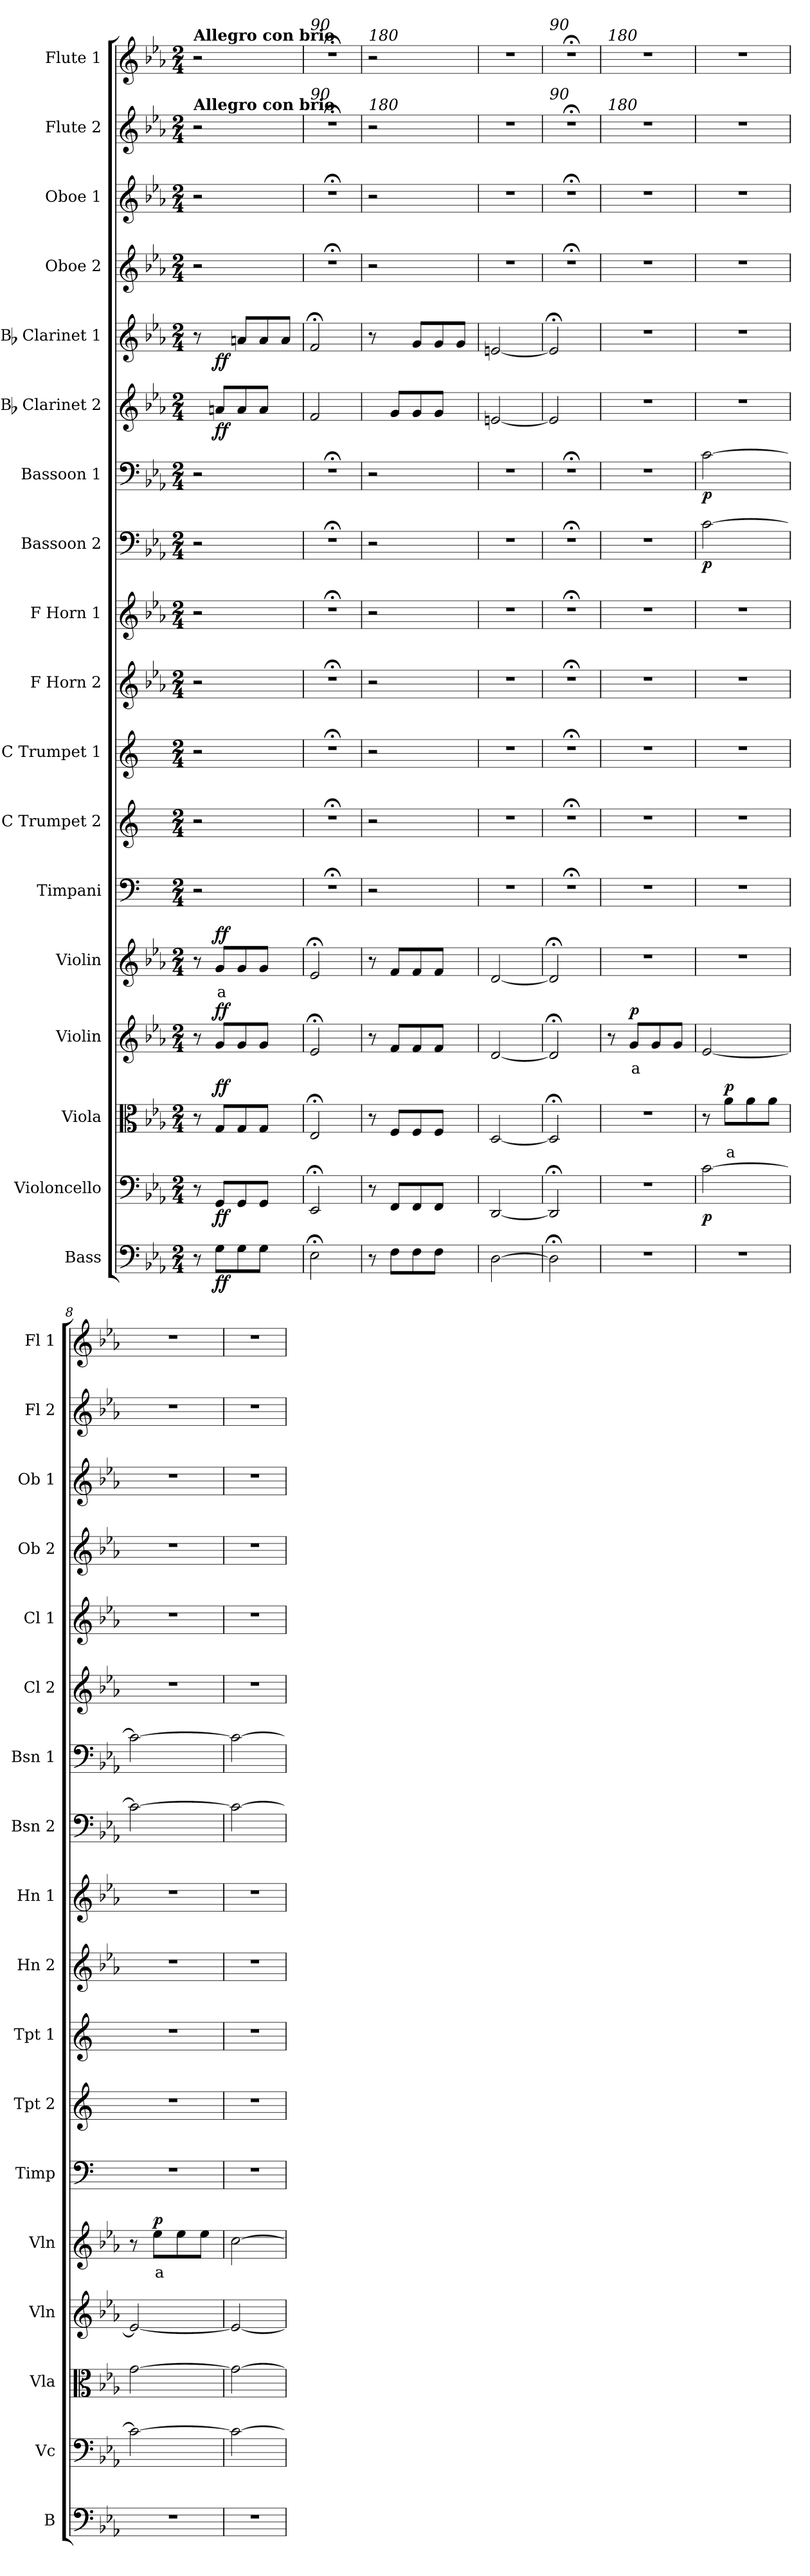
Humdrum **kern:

**kern	**dynam	**kern	**dynam	**kern	**text	**dynam	**kern	**text	**dynam	**kern	**text	**dynam	**kern	**kern	**kern	**kern	**kern	**kern	**dynam	**kern	**dynam	**kern	**dynam	**kern	**dynam	**kern	**kern	**kern	**kern
*part18	*part18	*part17	*part17	*part16	*part16	*part16	*part15	*part15	*part15	*part14	*part14	*part14	*part13	*part12	*part11	*part10	*part9	*part8	*part8	*part7	*part7	*part6	*part6	*part5	*part5	*part4	*part3	*part2	*part1
*staff18	*staff18	*staff17	*staff17	*staff16	*staff16	*staff16	*staff15	*staff15	*staff15	*staff14	*staff14	*staff14	*staff13	*staff12	*staff11	*staff10	*staff9	*staff8	*staff8	*staff7	*staff7	*staff6	*staff6	*staff5	*staff5	*staff4	*staff3	*staff2	*staff1
*I"Bass	*	*I"Violoncello	*	*I"Viola	*	*	*I"Violin	*	*	*I"Violin	*	*	*I"Timpani	*I"C Trumpet 2	*I"C Trumpet 1	*I"F Horn 2	*I"F Horn 1	*I"Bassoon 2	*	*I"Bassoon 1	*	*I"Bb Clarinet 2	*	*I"Bb Clarinet 1	*	*I"Oboe 2	*I"Oboe 1	*I"Flute 2	*I"Flute 1
*I'B	*	*I'Vc	*	*I'Vla	*	*	*I'Vln	*	*	*I'Vln	*	*	*I'Timp	*I'Tpt 2	*I'Tpt 1	*I'Hn 2	*I'Hn 1	*I'Bsn 2	*	*I'Bsn 1	*	*I'Cl 2	*	*I'Cl 1	*	*I'Ob 2	*I'Ob 1	*I'Fl 2	*I'Fl 1
*clefF4	*	*clefF4	*	*clefC3	*	*	*clefG2	*	*	*clefG2	*	*	*clefF4	*clefG2	*clefG2	*clefG2	*clefG2	*clefF4	*	*clefF4	*	*clefG2	*	*clefG2	*	*clefG2	*clefG2	*clefG2	*clefG2
*ITrd7c12	*	*	*	*	*	*	*	*	*	*	*	*	*	*	*	*ITrd4c7	*ITrd4c7	*	*	*	*	*ITrd1c2	*	*ITrd1c2	*	*	*	*	*
*k[b-e-a-]	*	*k[b-e-a-]	*	*k[b-e-a-]	*	*	*k[b-e-a-]	*	*	*k[b-e-a-]	*	*	*k[]	*k[]	*k[]	*k[b-e-a-d-]	*k[b-e-a-d-]	*k[b-e-a-]	*	*k[b-e-a-]	*	*k[b-e-a-d-g-]	*	*k[b-e-a-d-g-]	*	*k[b-e-a-]	*k[b-e-a-]	*k[b-e-a-]	*k[b-e-a-]
*M2/4	*	*M2/4	*	*M2/4	*	*	*M2/4	*	*	*M2/4	*	*	*M2/4	*M2/4	*M2/4	*M2/4	*M2/4	*M2/4	*	*M2/4	*	*M2/4	*	*M2/4	*	*M2/4	*M2/4	*M2/4	*M2/4
=1	=1	=1	=1	=1	=1	=1	=1	=1	=1	=1	=1	=1	=1	=1	=1	=1	=1	=1	=1	=1	=1	=1	=1	=1	=1	=1	=1	=1	=1
!	!	!	!	!	!	!	!	!	!	!	!	!	!	!	!	!	!	!	!	!	!	!	!	!	!	!	!	!	!LO:TX:a:B:t=Allegro con brio
!	!	!	!	!	!	!	!	!	!	!	!	!	!	!	!	!	!	!	!	!	!	!	!	!	!	!	!	!LO:TX:a:B:t=Allegro con brio	!
8r	.	8r	.	8r	.	.	8r	.	.	8r	.	.	2r	2r	2r	2r	2r	2r	.	2r	.	8ryy	.	8r	.	2r	2r	2r	2r
!	!LO:DY:b	!	!LO:DY:b	!	!	!LO:DY:b	!	!	!LO:DY:b	!	!LO:LY:b	!LO:DY:b	!	!	!	!	!	!	!	!	!	!	!LO:DY:b	!	!LO:DY:b	!	!	!	!
8GGL	ff	8GGL	ff	8GL	.	ff	8gL	.	ff	8gL	a	ff	.	.	.	.	.	.	.	.	.	8gnL	ff	8ryy	ff	.	.	.	.
8GG	.	8GG	.	8G	.	.	8g	.	.	8g	.	.	.	.	.	.	.	.	.	.	.	8g	.	8gnL	.	.	.	.	.
8GGJ	.	8GGJ	.	8GJ	.	.	8gJ	.	.	8gJ	.	.	.	.	.	.	.	.	.	.	.	8gJ	.	8g	.	.	.	.	.
8ryy	.	8ryy	.	8ryy	.	.	8ryy	.	.	8ryy	.	.	8ryy	8ryy	8ryy	8ryy	8ryy	8ryy	.	8ryy	.	8ryy	.	8gJ	.	8ryy	8ryy	8ryy	8ryy
=2	=2	=2	=2	=2	=2	=2	=2	=2	=2	=2	=2	=2	=2	=2	=2	=2	=2	=2	=2	=2	=2	=2	=2	=2	=2	=2	=2	=2	=2
!	!	!	!	!	!	!	!	!	!	!	!	!	!	!	!	!	!	!	!	!	!	!	!	!	!	!	!	!	!LO:TX:a:i:t=90
!	!	!	!	!	!	!	!	!	!	!	!	!	!	!	!	!	!	!	!	!	!	!	!	!	!	!	!	!LO:TX:a:i:t=90	!
2EE-;<	.	2EE-;<	.	2E-;<	.	.	2e-;<	.	.	2e-;<	.	.	2r;<	2r;<	2r;<	2r;<	2r;<	2r;<	.	2r;<	.	2e-	.	2e-;<	.	2r;<	2r;<	2r;<	2r;<
=3	=3	=3	=3	=3	=3	=3	=3	=3	=3	=3	=3	=3	=3	=3	=3	=3	=3	=3	=3	=3	=3	=3	=3	=3	=3	=3	=3	=3	=3
!	!	!	!	!	!	!	!	!	!	!	!	!	!	!	!	!	!	!	!	!	!	!	!	!	!	!	!	!	!LO:TX:a:i:t=180
!	!	!	!	!	!	!	!	!	!	!	!	!	!	!	!	!	!	!	!	!	!	!	!	!	!	!	!	!LO:TX:a:i:t=180	!
8r	.	8r	.	8r	.	.	8r	.	.	8r	.	.	2r	2r	2r	2r	2r	2r	.	2r	.	8ryy	.	8r	.	2r	2r	2r	2r
8FFL	.	8FFL	.	8FL	.	.	8fL	.	.	8fL	.	.	.	.	.	.	.	.	.	.	.	8fL	.	8ryy	.	.	.	.	.
8FF	.	8FF	.	8F	.	.	8f	.	.	8f	.	.	.	.	.	.	.	.	.	.	.	8f	.	8fL	.	.	.	.	.
8FFJ	.	8FFJ	.	8FJ	.	.	8fJ	.	.	8fJ	.	.	.	.	.	.	.	.	.	.	.	8fJ	.	8f	.	.	.	.	.
8ryy	.	8ryy	.	8ryy	.	.	8ryy	.	.	8ryy	.	.	8ryy	8ryy	8ryy	8ryy	8ryy	8ryy	.	8ryy	.	8ryy	.	8fJ	.	8ryy	8ryy	8ryy	8ryy
=4	=4	=4	=4	=4	=4	=4	=4	=4	=4	=4	=4	=4	=4	=4	=4	=4	=4	=4	=4	=4	=4	=4	=4	=4	=4	=4	=4	=4	=4
[2DD	.	[2DD	.	[2D	.	.	[2d	.	.	[2d	.	.	2r	2r	2r	2r	2r	2r	.	2r	.	[2dn	.	[2dn	.	2r	2r	2r	2r
=5	=5	=5	=5	=5	=5	=5	=5	=5	=5	=5	=5	=5	=5	=5	=5	=5	=5	=5	=5	=5	=5	=5	=5	=5	=5	=5	=5	=5	=5
!	!	!	!	!	!	!	!	!	!	!	!	!	!	!	!	!	!	!	!	!	!	!	!	!	!	!	!	!	!LO:TX:a:i:t=90
!	!	!	!	!	!	!	!	!	!	!	!	!	!	!	!	!	!	!	!	!	!	!	!	!	!	!	!	!LO:TX:a:i:t=90	!
2DD;<]	.	2DD;<]	.	2D;<]	.	.	2d;<]	.	.	2d;<]	.	.	2r;<	2r;<	2r;<	2r;<	2r;<	2r;<	.	2r;<	.	2d]	.	2d;<]	.	2r;<	2r;<	2r;<	2r;<
=6	=6	=6	=6	=6	=6	=6	=6	=6	=6	=6	=6	=6	=6	=6	=6	=6	=6	=6	=6	=6	=6	=6	=6	=6	=6	=6	=6	=6	=6
!	!	!	!	!	!	!	!	!	!	!	!	!	!	!	!	!	!	!	!	!	!	!	!	!	!	!	!	!	!LO:TX:a:i:t=180
!	!	!	!	!	!	!	!	!	!	!	!	!	!	!	!	!	!	!	!	!	!	!	!	!	!	!	!	!LO:TX:a:i:t=180	!
2r	.	2r	.	2r	.	.	8r	.	.	2r	.	.	2r	2r	2r	2r	2r	2r	.	2r	.	2r	.	2r	.	2r	2r	2r	2r
!	!	!	!	!	!	!	!	!LO:LY:b	!LO:DY:b	!	!	!	!	!	!	!	!	!	!	!	!	!	!	!	!	!	!	!	!
.	.	.	.	.	.	.	8gL	a	p	.	.	.	.	.	.	.	.	.	.	.	.	.	.	.	.	.	.	.	.
.	.	.	.	.	.	.	8g	.	.	.	.	.	.	.	.	.	.	.	.	.	.	.	.	.	.	.	.	.	.
.	.	.	.	.	.	.	8gJ	.	.	.	.	.	.	.	.	.	.	.	.	.	.	.	.	.	.	.	.	.	.
=7	=7	=7	=7	=7	=7	=7	=7	=7	=7	=7	=7	=7	=7	=7	=7	=7	=7	=7	=7	=7	=7	=7	=7	=7	=7	=7	=7	=7	=7
!	!	!	!LO:DY:b	!	!	!	!	!	!	!	!	!	!	!	!	!	!	!	!LO:DY:b	!	!LO:DY:b	!	!	!	!	!	!	!	!
2r	.	[2c	p	8r	.	.	[2e-	.	.	2r	.	.	2r	2r	2r	2r	2r	[2c	p	[2c	p	2r	.	2r	.	2r	2r	2r	2r
!	!	!	!	!	!LO:LY:b	!LO:DY:b	!	!	!	!	!	!	!	!	!	!	!	!	!	!	!	!	!	!	!	!	!	!	!
.	.	.	.	8a-L	a	p	.	.	.	.	.	.	.	.	.	.	.	.	.	.	.	.	.	.	.	.	.	.	.
.	.	.	.	8a-	.	.	.	.	.	.	.	.	.	.	.	.	.	.	.	.	.	.	.	.	.	.	.	.	.
.	.	.	.	8a-J	.	.	.	.	.	.	.	.	.	.	.	.	.	.	.	.	.	.	.	.	.	.	.	.	.
=8	=8	=8	=8	=8	=8	=8	=8	=8	=8	=8	=8	=8	=8	=8	=8	=8	=8	=8	=8	=8	=8	=8	=8	=8	=8	=8	=8	=8	=8
2r	.	2c_	.	[2g	.	.	2e-_	.	.	8r	.	.	2r	2r	2r	2r	2r	2c_	.	2c_	.	2r	.	2r	.	2r	2r	2r	2r
!	!	!	!	!	!	!	!	!	!	!	!LO:LY:b	!LO:DY:b	!	!	!	!	!	!	!	!	!	!	!	!	!	!	!	!	!
.	.	.	.	.	.	.	.	.	.	8ee-L	a	p	.	.	.	.	.	.	.	.	.	.	.	.	.	.	.	.	.
.	.	.	.	.	.	.	.	.	.	8ee-	.	.	.	.	.	.	.	.	.	.	.	.	.	.	.	.	.	.	.
.	.	.	.	.	.	.	.	.	.	8ee-J	.	.	.	.	.	.	.	.	.	.	.	.	.	.	.	.	.	.	.
=9	=9	=9	=9	=9	=9	=9	=9	=9	=9	=9	=9	=9	=9	=9	=9	=9	=9	=9	=9	=9	=9	=9	=9	=9	=9	=9	=9	=9	=9
2r	.	2c_	.	2g_	.	.	2e-_	.	.	[2cc	.	.	2r	2r	2r	2r	2r	2c_	.	2c_	.	2r	.	2r	.	2r	2r	2r	2r
=	=	=	=	=	=	=	=	=	=	=	=	=	=	=	=	=	=	=	=	=	=	=	=	=	=	=	=	=	=
*-	*-	*-	*-	*-	*-	*-	*-	*-	*-	*-	*-	*-	*-	*-	*-	*-	*-	*-	*-	*-	*-	*-	*-	*-	*-	*-	*-	*-	*-
